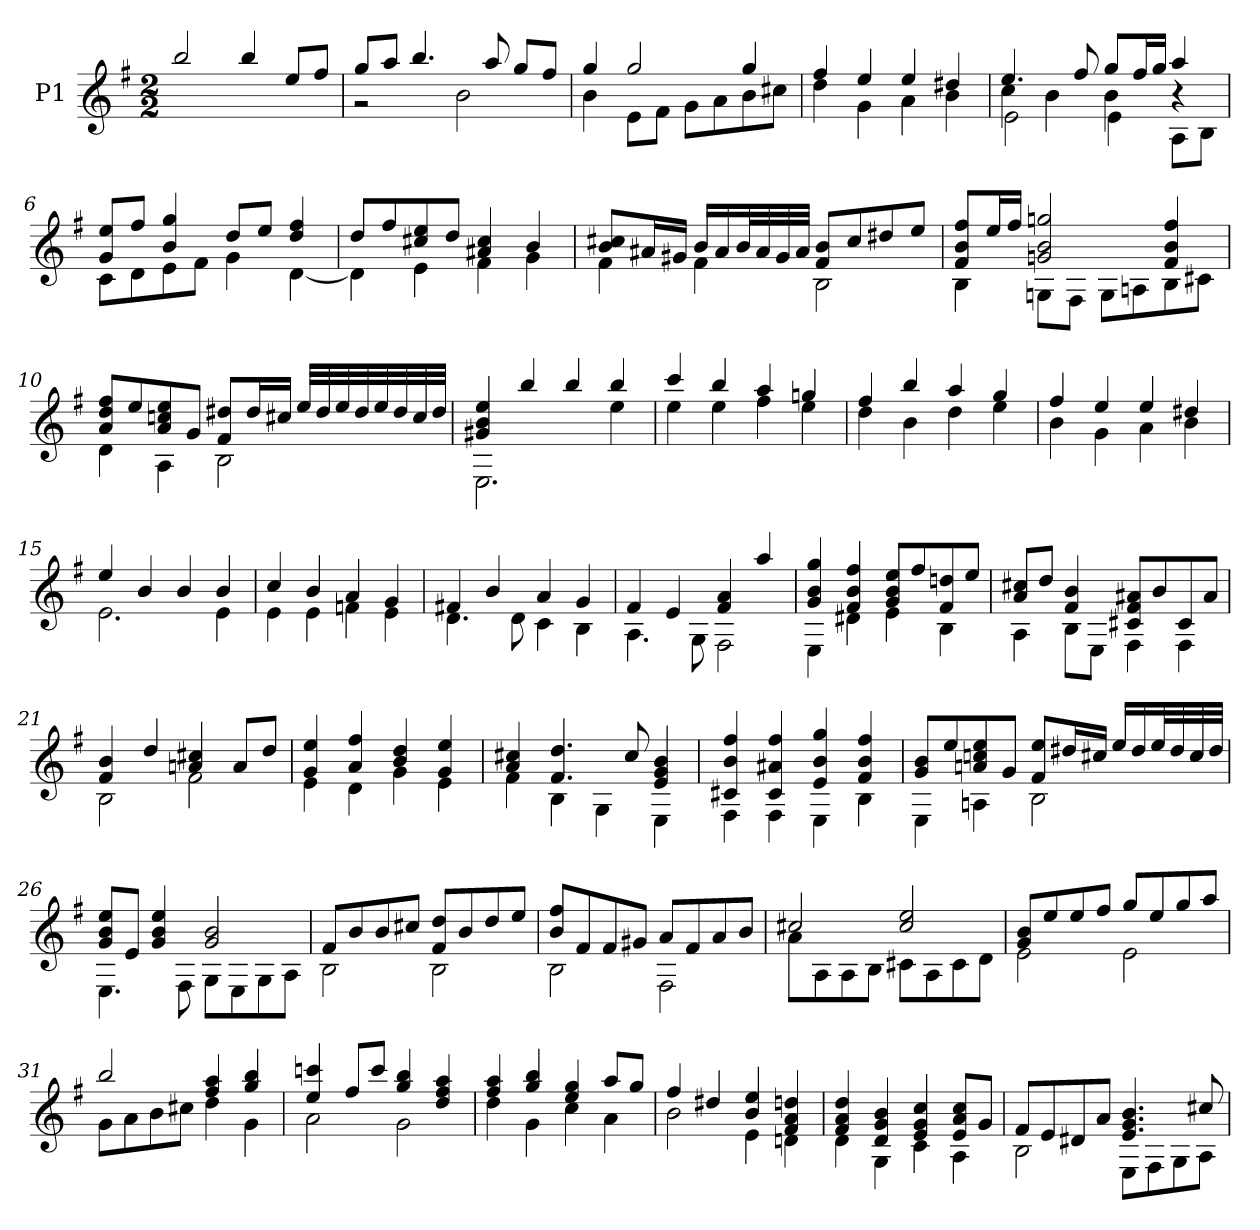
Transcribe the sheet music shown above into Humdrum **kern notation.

**kern
*part1
*staff1
*I"P1
!!LO:PB:g=z
*clefG2
*ITrd7c12
*k[f#]
*G:
*M2/2
*MM92
=1
2bi/
4bi/
8ei/L
8f#i/J
=2
*^
8gi/L	2r
8ai/J	.
4.bi/	.
.	2Bi\
8ai/	.
8gi/L	.
8f#i/J	.
=3	=3
4gi/	4Bi\
2gi/	8Ei\L
.	8F#i\J
.	8Gi\L
.	8Ai\
4gi/	8Bi\
.	8c#Xi\J
=4	=4
4f#i/	4di\
4ei/	4Gi\
4ei/	4Ai\
4d#Xi/	4Bi\
=5	=5
*	*^
4.ei/	4ci\	2Ei\
.	4Bi\	.
8f#i/	.	.
8gi/L	4Bi\	4Ei\
16f#i/L	.	.
16gi/JJ	.	.
4ai/	4r	8AAi\L
.	.	8BBi\J
*	*v	*v
=6	=6
8Gi/ 8eiL	8Ci\L
8f#i/J	8Di\
4Bi/ 4gi	8Ei\
.	8F#i\J
8di/L	4Gi\
8ei/J	.
4di/ 4f#i	[4Di\
=7	=7
8di/L	4Di\]
8f#i/	.
8c#Xi/ 8ei	4Ei\
8di/J	.
4A#Xi/ 4c#i	4F#i\
4Bi/	4Gi\
!!LO:LB:g=z	!!
=8	=8
8Bi/ 8c#XiL	4F#i\
16A#Xi/L	.
16G#Xi/JJ	.
16Bi/LL	4F#i\
16A#i/	.
32Bi/L	.
32A#i/	.
32G#i/	.
32A#i/JJJ	.
8F#i/ 8BiL	2BBi\
8c#i/	.
8d#Xi/	.
8ei/J	.
=9	=9
8F#i/ 8Bi 8f#iL	4BBi\
16ei/L	.
16f#i/JJ	.
2Gni/ 2Bi 2gni	8GGni\L
.	8FF#i\J
.	8GGi\L
.	8AAni\
4F#i/ 4Bi 4f#i	8BBi\
.	8C#Xi\J
=10	=10
8Ai/ 8di 8f#iL	4Di\
8ei/	.
8Ai/ 8cni 8ei	4AAi\
8Gi/J	.
8F#i/ 8d#XiL	2BBi\
16d#i/L	.
16c#Xi/JJ	.
32ei/LLL	.
32d#i/	.
32ei/	.
32d#i/	.
32ei/	.
32d#i/	.
32c#i/	.
32d#i/JJJ	.
=11	=11
4G#Xi/ 4Bi 4ei	2.EEi\
4bi/	.
4bi/	.
4bi/	4ei\
=12	=12
4cci/	4ei\
4bi/	4ei\
4ai/	4f#i\
4gni/	4ei\
!!LO:LB:g=z	!!
=13	=13
4f#i/	4di\
4bi/	4Bi\
4ai/	4di\
4gi/	4ei\
=14	=14
4f#i/	4Bi\
4ei/	4Gi\
4ei/	4Ai\
4d#Xi/	4Bi\
=15	=15
4ei/	2.Ei\
4Bi/	.
4Bi/	.
4Bi/	4Ei\
=16	=16
4ci/	4Ei\
4Bi/	4Ei\
4Ai/	4Fni\
4Gi/	4Ei\
=17	=17
4F#Xi/	4.Di\
4Bi/	.
.	8Di\
4Ai/	4Ci\
4Gi/	4BBi\
=18	=18
4F#i/	4.AAi\
4Ei/	.
.	8GGi\
4F#i/ 4Ai	2FF#i\
4ai/	.
=19	=19
4Gi/ 4Bi 4gi	4EEi\
4F#i/ 4Bi 4f#i	4D#Xi\
8Gi/ 8Bi 8eiL	4Ei\
8f#i/	.
8F#i/ 8dni	4BBi\
8ei/J	.
!!LO:LB:g=z	!!
=20	=20
8Ai/ 8c#XiL	4AAi\
8di/J	.
4F#i/ 4Bi	8BBi\L
.	8EEi\J
8C#Xi/ 8F#i 8A#XiL	4FF#i\
8Bi/	.
8C#i/	4FF#i\
8A#i/J	.
=21	=21
4F#i/ 4Bi	2BBi\
4di/	.
4Ani/ 4c#Xi	2F#i\
8Ai/L	.
8di/J	.
=22	=22
4Gi/ 4ei	4Ei\
4Ai/ 4f#i	4Di\
4Bi/ 4di	4Gi\
4Gi/ 4ei	4Ei\
=23	=23
4Ai/ 4c#Xi	4F#i\
4.F#i/ 4.di	4BBi\
.	4GGi\
8c#i/	.
4Ei/ 4Gi 4Bi	4EEi\
=24	=24
4C#Xi/ 4Bi 4f#i	4FF#i\
4C#i/ 4A#Xi 4f#i	4FF#i\
4Ei/ 4Bi 4gi	4EEi\
4F#i/ 4Bi 4f#i	4BBi\
=25	=25
8Gi/ 8BiL	4EEi\
8ei/	.
8Ani/ 8cni 8ei	4AAni\
8Gi/J	.
8F#i/ 8eiL	2BBi\
16d#Xi/L	.
16c#Xi/JJ	.
16ei/LL	.
16d#i/	.
32ei/L	.
32d#i/	.
32c#i/	.
32d#i/JJJ	.
!!LO:LB:g=z	!!
=26	=26
8Gi/ 8Bi 8eiL	4.EEi\
8Ei/J	.
4Gi/ 4Bi 4ei	.
.	8FF#i\
2Gi/ 2Bi	8GGi\L
.	8EEi\
.	8GGi\
.	8AAi\J
=27	=27
8F#i/L	2BBi\
8Bi/	.
8Bi/	.
8c#Xi/J	.
8F#i/ 8diL	2BBi\
8Bi/	.
8di/	.
8ei/J	.
=28	=28
8Bi/ 8f#iL	2BBi\
8F#i/	.
8F#i/	.
8G#Xi/J	.
8Ai/L	2FF#i\
8F#i/	.
8Ai/	.
8Bi/J	.
=29	=29
2c#Xi/	8Ai\L
.	8AAi\
.	8AAi\
.	8BBi\J
2c#i/ 2ei	8C#Xi\L
.	8AAi\
.	8C#i\
.	8Di\J
=30	=30
8Gi/ 8BiL	2Ei\
8ei/	.
8ei/	.
8f#i/J	.
8gi/L	2Ei\
8ei/	.
8gi/	.
8ai/J	.
=31	=31
2bi/	8Gi\L
.	8Ai\
.	8Bi\
.	8c#Xi\J
4f#i/ 4ai	4di\
4gi/ 4bi	4Gi\
!!LO:LB:g=z	!!
=32	=32
4ei/ 4ccni	2Ai\
8f#i/L	.
8cci/J	.
4gi/ 4bi	2Gi\
4di/ 4f#i 4ai	.
=33	=33
4f#i/ 4ai	4di\
4gi/ 4bi	4Gi\
4ei/ 4gi	4ci\
8ai/L	4Ai\
8gi/J	.
=34	=34
4f#i/	2Bi\
4d#Xi/	.
4Bi/ 4ei	4Ei\
4F#i/ 4Ai 4dni	4Dni\
=35	=35
4F#i/ 4Ai 4di	4Di\
4Di/ 4Gi 4Bi	4GGi\
4Ei/ 4Gi 4ci	4Ci\
8Ei/ 8Ai 8ciL	4AAi\
8Gi/J	.
=36	=36
8F#i/L	2BBi\
8Ei/	.
8D#Xi/	.
8Ai/J	.
4.Ei/ 4.Gi 4.Bi	8EEi\L
.	8FF#i\
.	8GGi\
8c#Xi/	8AAi\J
*v	*v
=
*-
